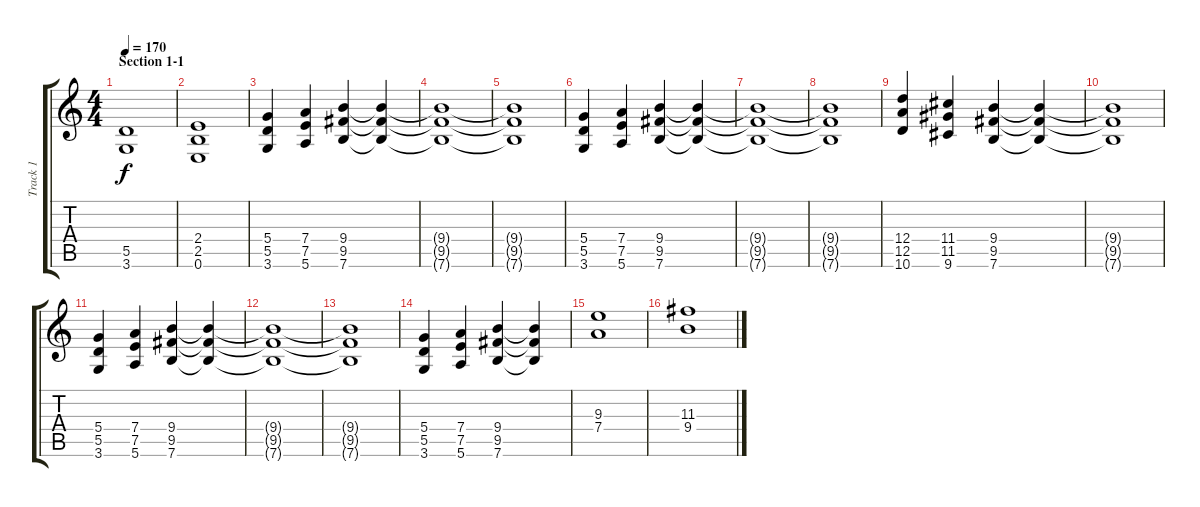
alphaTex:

\track ("Track 1" "Track 1") {instrument distortionguitar}
\staff {score tabs}
\tuning (E4 B3 G3 D3 A2 E2) {hide}
\ts (4 4)
\section ("" "Section 1-1")
\tempo 170
\clef g2
\ks c
(5.5{t} 3.6{t}).1{dy f} |
(2.4 2.5 0.6).1 |
(5.4 5.5 3.6).4 (7.4 7.5 5.6).4 (9.4 9.5 7.6).4 (9.4{t} 9.5{t} 7.6{t}).4 |
(9.4{t} 9.5{t} 7.6{t}).1 |
(9.4{t} 9.5{t} 7.6{t}).1 |
(5.4 5.5 3.6).4 (7.4 7.5 5.6).4 (9.4 9.5 7.6).4 (9.4{t} 9.5{t} 7.6{t}).4 |
(9.4{t} 9.5{t} 7.6{t}).1 |
(9.4{t} 9.5{t} 7.6{t}).1 |
(12.4 12.5 10.6).4 (11.4 11.5 9.6).4 (9.4 9.5 7.6).4 (9.4{t} 9.5{t} 7.6{t}).4 |
(9.4{t} 9.5{t} 7.6{t}).1 |
(5.4 5.5 3.6).4 (7.4 7.5 5.6).4 (9.4 9.5 7.6).4 (9.4{t} 9.5{t} 7.6{t}).4 |
(9.4{t} 9.5{t} 7.6{t}).1 |
(9.4{t} 9.5{t} 7.6{t}).1 |
(5.4 5.5 3.6).4 (7.4 7.5 5.6).4 (9.4 9.5 7.6).4 (9.4{t} 9.5{t} 7.6{t}).4 |
(9.3 7.4).1 |
(11.3 9.4).1
